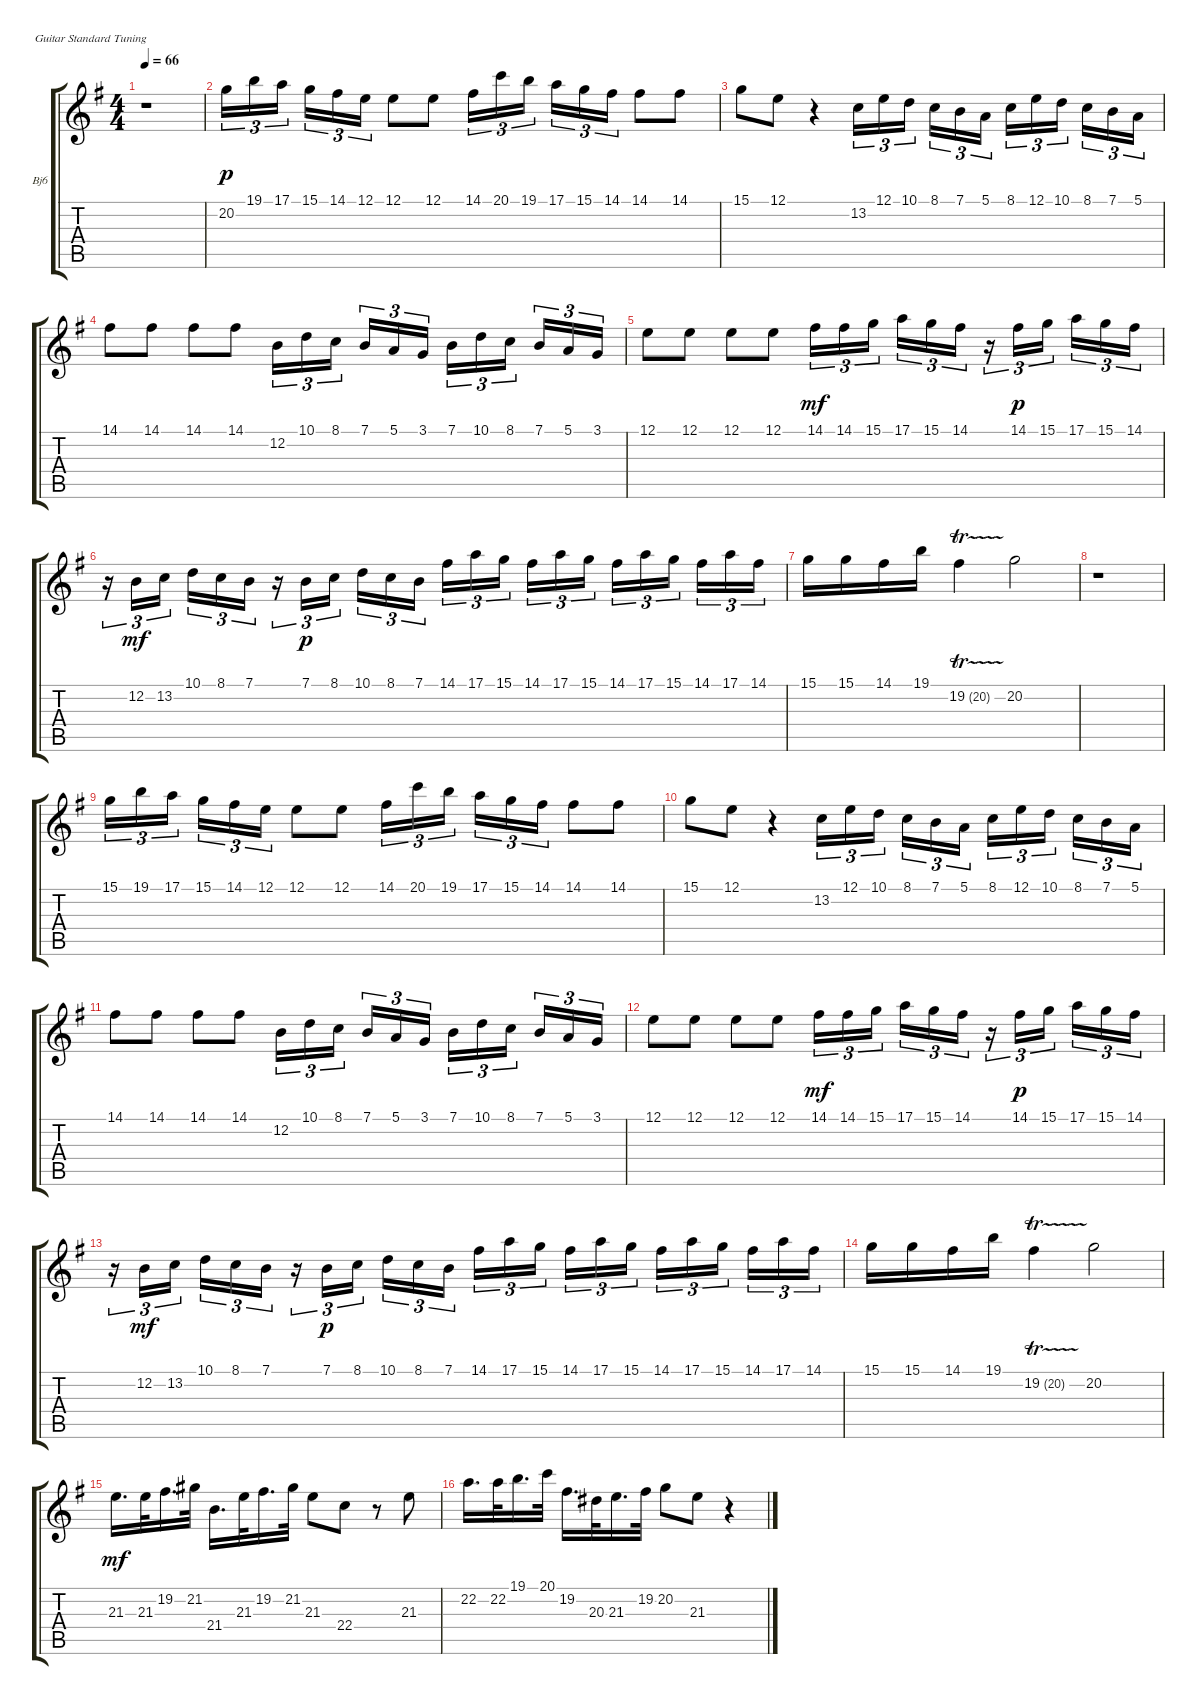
\bracketExtendMode groupsimilarinstruments
\firstSystemTrackNameOrientation horizontal
\otherSystemsTrackNameOrientation horizontal
\track ("Guitare" "Bj6") {instrument banjo}
\staff {score tabs}
\tuning (E4 B3 G3 D3 A2 E2)
\ts (4 4)
\tempo 66
\clef g2
\ks eminor
r.1{dy p instrument banjo} |
20.2.16{tu (3 2)} 19.1.16{tu (3 2)} 17.1.16{tu (3 2)} 15.1.16{tu (3 2)} 14.1.16{tu (3 2)} 12.1.16{tu (3 2)} 12.1.8 12.1.8 14.1.16{tu (3 2)} 20.1.16{tu (3 2)} 19.1.16{tu (3 2)} 17.1.16{tu (3 2)} 15.1.16{tu (3 2)} 14.1.16{tu (3 2)} 14.1.8 14.1.8 |
15.1.8 12.1.8 r.4 13.2.16{tu (3 2)} 12.1.16{tu (3 2)} 10.1.16{tu (3 2)} 8.1.16{tu (3 2)} 7.1.16{tu (3 2)} 5.1.16{tu (3 2)} 8.1.16{tu (3 2)} 12.1.16{tu (3 2)} 10.1.16{tu (3 2)} 8.1.16{tu (3 2)} 7.1.16{tu (3 2)} 5.1.16{tu (3 2)} |
14.1.8 14.1.8 14.1.8 14.1.8 12.2.16{tu (3 2)} 10.1.16{tu (3 2)} 8.1.16{tu (3 2)} 7.1.16{tu (3 2)} 5.1.16{tu (3 2)} 3.1.16{tu (3 2)} 7.1.16{tu (3 2)} 10.1.16{tu (3 2)} 8.1.16{tu (3 2)} 7.1.16{tu (3 2)} 5.1.16{tu (3 2)} 3.1.16{tu (3 2)} |
12.1.8 12.1.8 12.1.8 12.1.8 14.1.16{tu (3 2) dy mf} 14.1.16{tu (3 2)} 15.1.16{tu (3 2)} 17.1.16{tu (3 2)} 15.1.16{tu (3 2)} 14.1.16{tu (3 2)} r.16{tu (3 2)} 14.1.16{tu (3 2) dy p} 15.1.16{tu (3 2)} 17.1.16{tu (3 2)} 15.1.16{tu (3 2)} 14.1.16{tu (3 2)} |
r.16{tu (3 2)} 12.2.16{tu (3 2) dy mf} 13.2.16{tu (3 2)} 10.1.16{tu (3 2)} 8.1.16{tu (3 2)} 7.1.16{tu (3 2)} r.16{tu (3 2)} 7.1.16{tu (3 2) dy p} 8.1.16{tu (3 2)} 10.1.16{tu (3 2)} 8.1.16{tu (3 2)} 7.1.16{tu (3 2)} 14.1.16{tu (3 2)} 17.1.16{tu (3 2)} 15.1.16{tu (3 2)} 14.1.16{tu (3 2)} 17.1.16{tu (3 2)} 15.1.16{tu (3 2)} 14.1.16{tu (3 2)} 17.1.16{tu (3 2)} 15.1.16{tu (3 2)} 14.1.16{tu (3 2)} 17.1.16{tu (3 2)} 14.1.16{tu (3 2)} |
15.1.16 15.1.16 14.1.16 19.1.16 19.2{tr (20 16)}.4 20.2.2 |
r.1 |
15.1.16{tu (3 2)} 19.1.16{tu (3 2)} 17.1.16{tu (3 2)} 15.1.16{tu (3 2)} 14.1.16{tu (3 2)} 12.1.16{tu (3 2)} 12.1.8 12.1.8 14.1.16{tu (3 2)} 20.1.16{tu (3 2)} 19.1.16{tu (3 2)} 17.1.16{tu (3 2)} 15.1.16{tu (3 2)} 14.1.16{tu (3 2)} 14.1.8 14.1.8 |
15.1.8 12.1.8 r.4 13.2.16{tu (3 2)} 12.1.16{tu (3 2)} 10.1.16{tu (3 2)} 8.1.16{tu (3 2)} 7.1.16{tu (3 2)} 5.1.16{tu (3 2)} 8.1.16{tu (3 2)} 12.1.16{tu (3 2)} 10.1.16{tu (3 2)} 8.1.16{tu (3 2)} 7.1.16{tu (3 2)} 5.1.16{tu (3 2)} |
14.1.8 14.1.8 14.1.8 14.1.8 12.2.16{tu (3 2)} 10.1.16{tu (3 2)} 8.1.16{tu (3 2)} 7.1.16{tu (3 2)} 5.1.16{tu (3 2)} 3.1.16{tu (3 2)} 7.1.16{tu (3 2)} 10.1.16{tu (3 2)} 8.1.16{tu (3 2)} 7.1.16{tu (3 2)} 5.1.16{tu (3 2)} 3.1.16{tu (3 2)} |
12.1.8 12.1.8 12.1.8 12.1.8 14.1.16{tu (3 2) dy mf} 14.1.16{tu (3 2)} 15.1.16{tu (3 2)} 17.1.16{tu (3 2)} 15.1.16{tu (3 2)} 14.1.16{tu (3 2)} r.16{tu (3 2)} 14.1.16{tu (3 2) dy p} 15.1.16{tu (3 2)} 17.1.16{tu (3 2)} 15.1.16{tu (3 2)} 14.1.16{tu (3 2)} |
r.16{tu (3 2)} 12.2.16{tu (3 2) dy mf} 13.2.16{tu (3 2)} 10.1.16{tu (3 2)} 8.1.16{tu (3 2)} 7.1.16{tu (3 2)} r.16{tu (3 2)} 7.1.16{tu (3 2) dy p} 8.1.16{tu (3 2)} 10.1.16{tu (3 2)} 8.1.16{tu (3 2)} 7.1.16{tu (3 2)} 14.1.16{tu (3 2)} 17.1.16{tu (3 2)} 15.1.16{tu (3 2)} 14.1.16{tu (3 2)} 17.1.16{tu (3 2)} 15.1.16{tu (3 2)} 14.1.16{tu (3 2)} 17.1.16{tu (3 2)} 15.1.16{tu (3 2)} 14.1.16{tu (3 2)} 17.1.16{tu (3 2)} 14.1.16{tu (3 2)} |
15.1.16 15.1.16 14.1.16 19.1.16 19.2{tr (20 16)}.4 20.2.2 |
21.3.16{d dy mf} 21.3.32 19.2.16{d} 21.2.32 21.4.16{d} 21.3.32 19.2.16{d} 21.2.32 21.3.8 22.4.8 r.8 21.3.8 |
22.2.16{d} 22.2.32 19.1.16{d} 20.1.32 19.2.16{d} 20.3.32 21.3.16{d} 19.2.32 20.2.8 21.3.8 r.4
